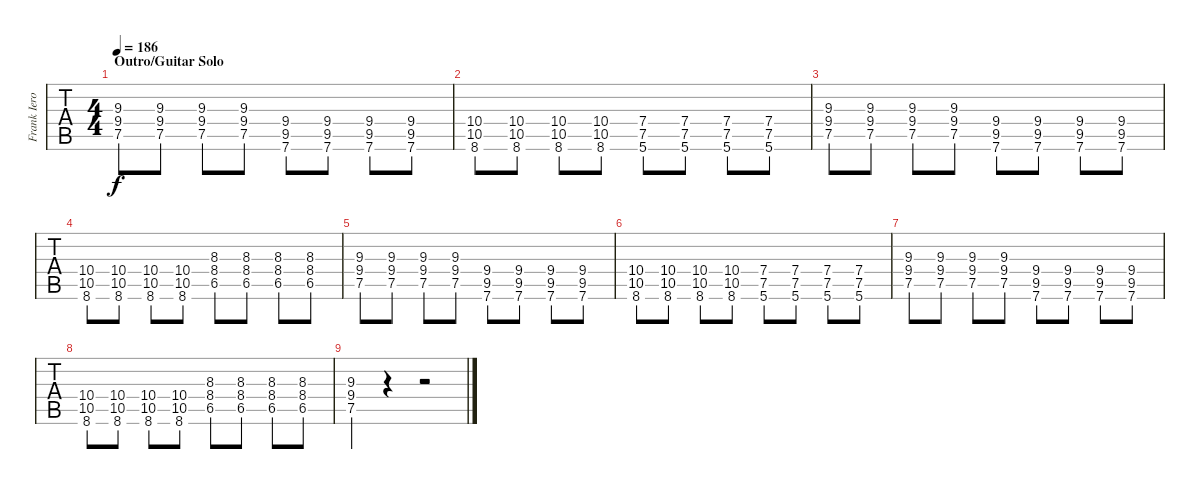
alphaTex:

\track ("Frank Iero" "Frank Iero") {instrument distortionguitar}
\staff {tabs}
\tuning (E4 B3 G3 D3 A2 E2) {hide}
\ts (4 4)
\section ("" "Outro/Guitar Solo")
\tempo 186
\clef g2
\ks c
(9.3 9.4 7.5).8{dy f} (9.3 9.4 7.5).8 (9.3 9.4 7.5).8 (9.3 9.4 7.5).8 (9.4 9.5 7.6).8 (9.4 9.5 7.6).8 (9.4 9.5 7.6).8 (9.4 9.5 7.6).8 |
(10.4 10.5 8.6).8 (10.4 10.5 8.6).8 (10.4 10.5 8.6).8 (10.4 10.5 8.6).8 (7.4 7.5 5.6).8 (7.4 7.5 5.6).8 (7.4 7.5 5.6).8 (7.4 7.5 5.6).8 |
(9.3 9.4 7.5).8 (9.3 9.4 7.5).8 (9.3 9.4 7.5).8 (9.3 9.4 7.5).8 (9.4 9.5 7.6).8 (9.4 9.5 7.6).8 (9.4 9.5 7.6).8 (9.4 9.5 7.6).8 |
(10.4 10.5 8.6).8 (10.4 10.5 8.6).8 (10.4 10.5 8.6).8 (10.4 10.5 8.6).8 (8.3 8.4 6.5).8 (8.3 8.4 6.5).8 (8.3 8.4 6.5).8 (8.3 8.4 6.5).8 |
(9.3 9.4 7.5).8 (9.3 9.4 7.5).8 (9.3 9.4 7.5).8 (9.3 9.4 7.5).8 (9.4 9.5 7.6).8 (9.4 9.5 7.6).8 (9.4 9.5 7.6).8 (9.4 9.5 7.6).8 |
(10.4 10.5 8.6).8 (10.4 10.5 8.6).8 (10.4 10.5 8.6).8 (10.4 10.5 8.6).8 (7.4 7.5 5.6).8 (7.4 7.5 5.6).8 (7.4 7.5 5.6).8 (7.4 7.5 5.6).8 |
(9.3 9.4 7.5).8 (9.3 9.4 7.5).8 (9.3 9.4 7.5).8 (9.3 9.4 7.5).8 (9.4 9.5 7.6).8 (9.4 9.5 7.6).8 (9.4 9.5 7.6).8 (9.4 9.5 7.6).8 |
(10.4 10.5 8.6).8 (10.4 10.5 8.6).8 (10.4 10.5 8.6).8 (10.4 10.5 8.6).8 (8.3 8.4 6.5).8 (8.3 8.4 6.5).8 (8.3 8.4 6.5).8 (8.3 8.4 6.5).8 |
(9.3 9.4 7.5).4 r.4 r.2
